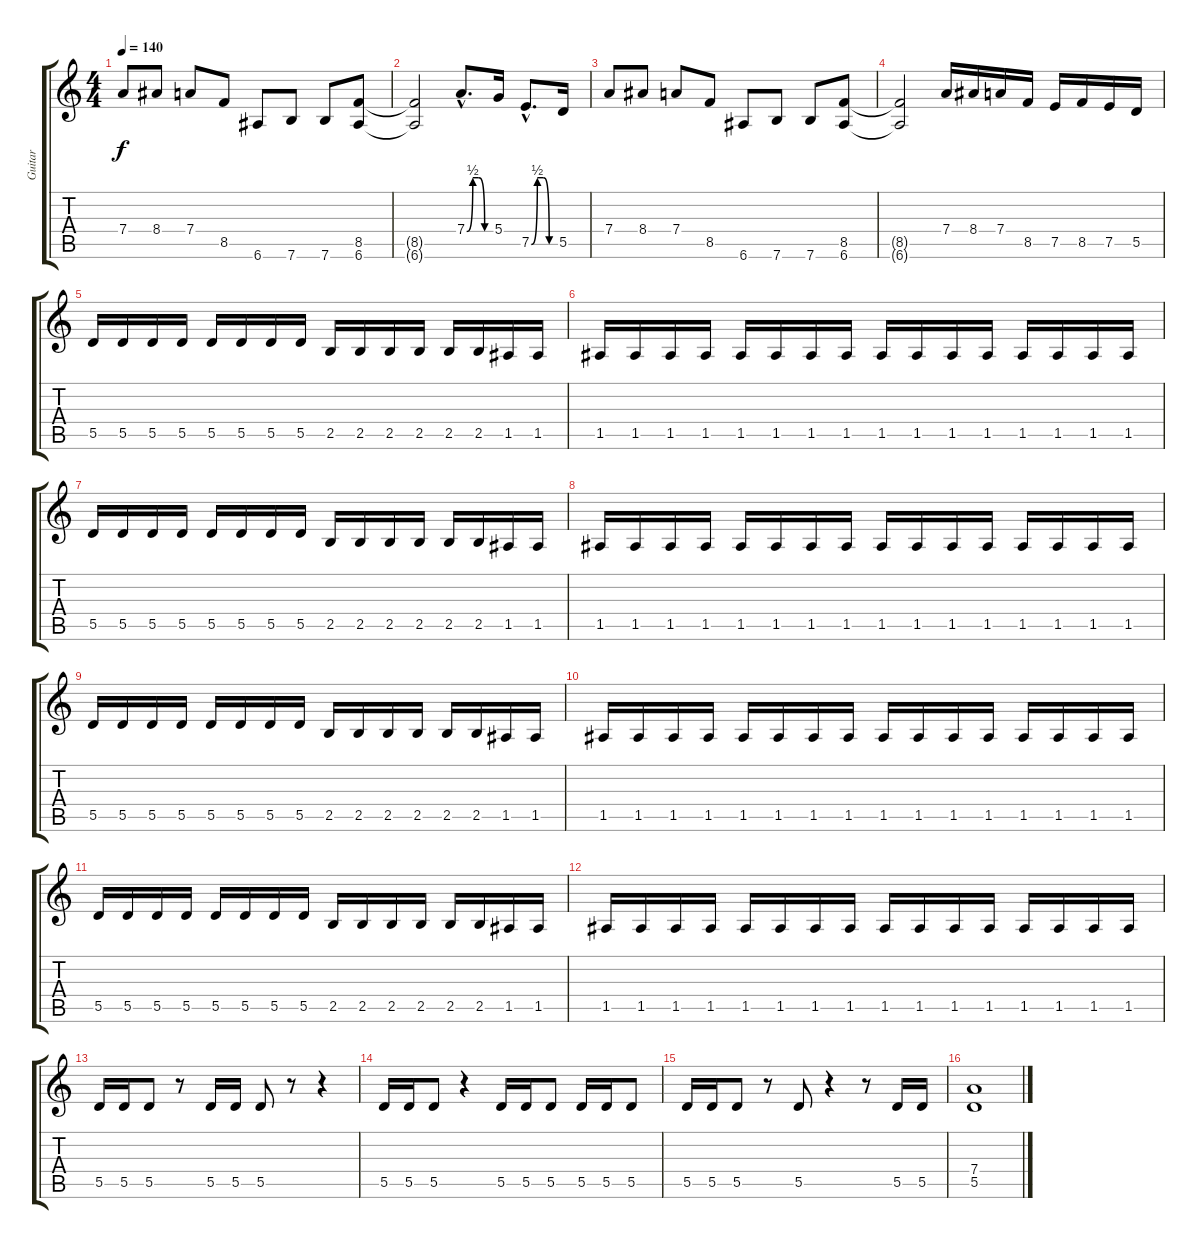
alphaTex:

\track ("Guitar" "Guitar") {instrument distortionguitar}
\staff {score tabs}
\tuning (E4 B3 G3 D3 A2 E2) {hide}
\ts (4 4)
\tempo 140
\clef g2
\ks c
7.4.8{dy f} 8.4.8 7.4.8 8.5.8 6.6.8 7.6.8 7.6.8 (8.5 6.6).8 |
(8.5{t} 6.6{t}).2 7.4{be (custom 0 0 15 2 30 2 45 0 60 0) hac}.8{d} 5.4.16 7.5{be (custom 0 0 15 2 30 2 45 0 60 0) hac}.8{d} 5.5.16 |
7.4.8 8.4.8 7.4.8 8.5.8 6.6.8 7.6.8 7.6.8 (8.5 6.6).8 |
(8.5{t} 6.6{t}).2 7.4.16 8.4.16 7.4.16 8.5.16 7.5.16 8.5.16 7.5.16 5.5.16 |
5.5.16 5.5.16 5.5.16 5.5.16 5.5.16 5.5.16 5.5.16 5.5.16 2.5.16 2.5.16 2.5.16 2.5.16 2.5.16 2.5.16 1.5.16 1.5.16 |
1.5.16 1.5.16 1.5.16 1.5.16 1.5.16 1.5.16 1.5.16 1.5.16 1.5.16 1.5.16 1.5.16 1.5.16 1.5.16 1.5.16 1.5.16 1.5.16 |
5.5.16 5.5.16 5.5.16 5.5.16 5.5.16 5.5.16 5.5.16 5.5.16 2.5.16 2.5.16 2.5.16 2.5.16 2.5.16 2.5.16 1.5.16 1.5.16 |
1.5.16 1.5.16 1.5.16 1.5.16 1.5.16 1.5.16 1.5.16 1.5.16 1.5.16 1.5.16 1.5.16 1.5.16 1.5.16 1.5.16 1.5.16 1.5.16 |
5.5.16 5.5.16 5.5.16 5.5.16 5.5.16 5.5.16 5.5.16 5.5.16 2.5.16 2.5.16 2.5.16 2.5.16 2.5.16 2.5.16 1.5.16 1.5.16 |
1.5.16 1.5.16 1.5.16 1.5.16 1.5.16 1.5.16 1.5.16 1.5.16 1.5.16 1.5.16 1.5.16 1.5.16 1.5.16 1.5.16 1.5.16 1.5.16 |
5.5.16 5.5.16 5.5.16 5.5.16 5.5.16 5.5.16 5.5.16 5.5.16 2.5.16 2.5.16 2.5.16 2.5.16 2.5.16 2.5.16 1.5.16 1.5.16 |
1.5.16 1.5.16 1.5.16 1.5.16 1.5.16 1.5.16 1.5.16 1.5.16 1.5.16 1.5.16 1.5.16 1.5.16 1.5.16 1.5.16 1.5.16 1.5.16 |
5.5.16 5.5.16 5.5.8 r.8 5.5.16 5.5.16 5.5.8 r.8 r.4 |
5.5.16 5.5.16 5.5.8 r.4 5.5.16 5.5.16 5.5.8 5.5.16 5.5.16 5.5.8 |
5.5.16 5.5.16 5.5.8 r.8 5.5.8 r.4 r.8 5.5.16 5.5.16 |
(7.4 5.5).1
